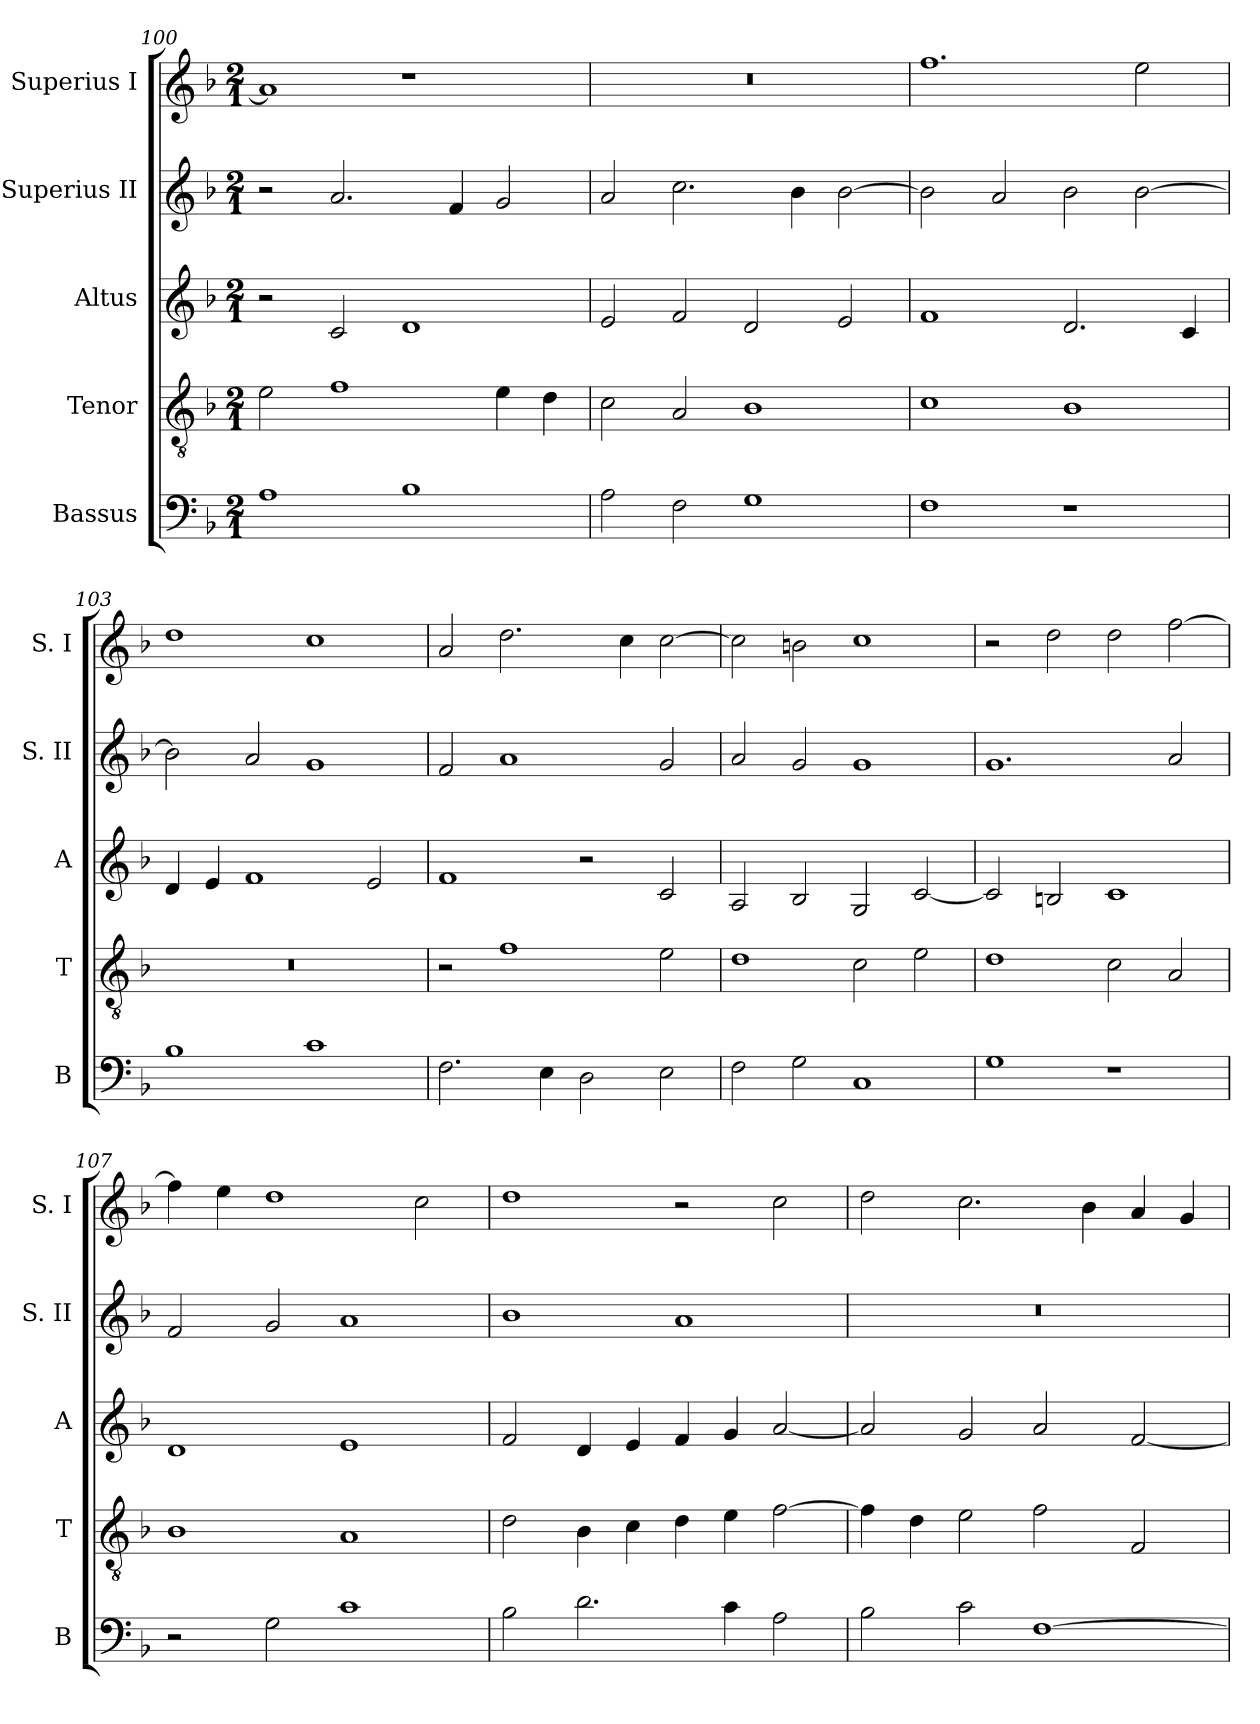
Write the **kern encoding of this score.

**kern	**kern	**kern	**kern	**kern
*part5	*part4	*part3	*part2	*part1
*staff5	*staff4	*staff3	*staff2	*staff1
*I"Bassus	*I"Tenor	*I"Altus	*I"Superius II	*I"Superius I
*I'B	*I'T	*I'A	*I'S. II	*I'S. I
*clefF4	*clefGv2	*clefG2	*clefG2	*clefG2
*k[b-]	*k[b-]	*k[b-]	*k[b-]	*k[b-]
*F:	*F:	*F:	*F:	*F:
*M2/1	*M2/1	*M2/1	*M2/1	*M2/1
=100	=100	=100	=100	=100
1A	2e	2r	2r	1a]
.	1f	2c	2.a	.
1B-	.	1d	.	1r
.	.	.	4f	.
.	4e	.	2g	.
.	4d	.	.	.
=101	=101	=101	=101	=101
2A	2c	2e	2a	0r
2F	2A	2f	2.cc	.
1G	1B-	2d	.	.
.	.	.	4b-	.
.	.	2e	[2b-	.
=102	=102	=102	=102	=102
1F	1c	1f	2b-]	1.ff
.	.	.	2a	.
1r	1B-	2.d	2b-	.
.	.	.	[2b-	2ee
.	.	4c	.	.
=103	=103	=103	=103	=103
1B-	0r	4d	2b-]	1dd
.	.	4e	.	.
.	.	1f	2a	.
1c	.	.	1g	1cc
.	.	2e	.	.
=104	=104	=104	=104	=104
2.F	2r	1f	2f	2a
.	1f	.	1a	2.dd
4E	.	.	.	.
2D	.	2r	.	.
.	.	.	.	4cc
2E	2e	2c	2g	[2cc
=105	=105	=105	=105	=105
2F	1d	2A	2a	2cc]
2G	.	2B-	2g	2bn
1C	2c	2G	1g	1cc
.	2e	[2c	.	.
=106	=106	=106	=106	=106
1G	1d	2c]	1.g	2r
.	.	2Bn	.	2dd
1r	2c	1c	.	2dd
.	2A	.	2a	[2ff
=107	=107	=107	=107	=107
2r	1B-	1d	2f	4ff]
.	.	.	.	4ee
2G	.	.	2g	1dd
1c	1A	1e	1a	.
.	.	.	.	2cc
=108	=108	=108	=108	=108
2B-	2d	2f	1b-	1dd
2.d	4B-	4d	.	.
.	4c	4e	.	.
.	4d	4f	1a	2r
4c	4e	4g	.	.
2A	[2f	[2a	.	2cc
=109	=109	=109	=109	=109
2B-	4f]	2a]	0r	2dd
.	4d	.	.	.
2c	2e	2g	.	2.cc
[1F	2f	2a	.	.
.	.	.	.	4b-
.	2F	[2f	.	4a
.	.	.	.	4g
=	=	=	=	=
*-	*-	*-	*-	*-
